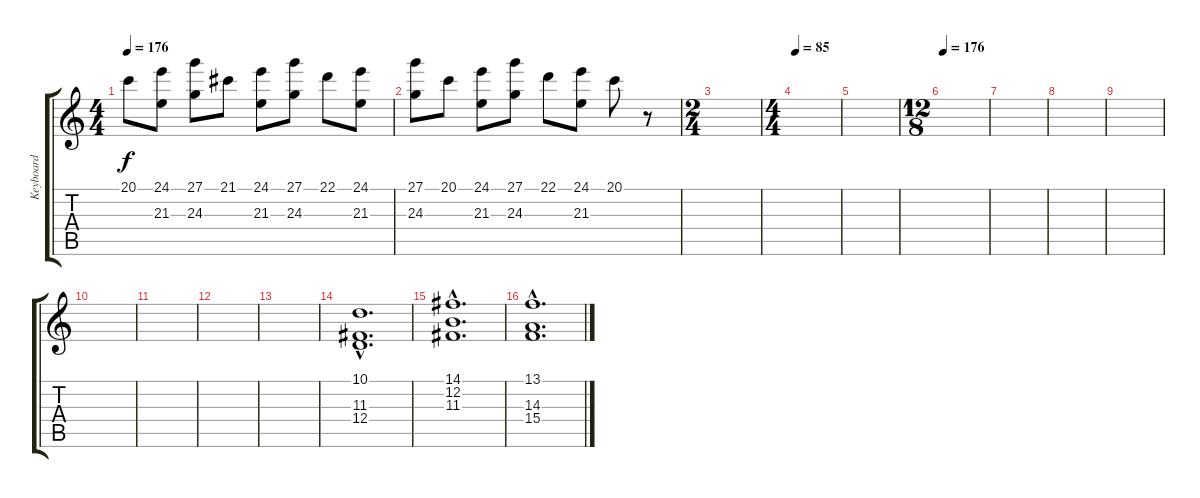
\track ("Keyboard" "Keyboard") {instrument stringensemble1}
\staff {score tabs}
\tuning (E4 B3 G3 D3 A2 E2) {hide}
\ts (4 4)
\tempo 176
\clef g2
\ks c
20.1.8{dy f} (24.1 21.3).8 (27.1 24.3).8 21.1.8 (24.1 21.3).8 (27.1 24.3).8 22.1.8 (24.1 21.3).8 |
(27.1 24.3).8 20.1.8 (24.1 21.3).8 (27.1 24.3).8 22.1.8 (24.1 21.3).8 20.1.8 r.8 |
\ts (2 4)
|
\ts (4 4)
\tempo 85
|
|
\ts (12 8)
\tempo 176
|
|
|
|
|
|
|
|
(10.1{hac} 11.3{hac} 12.4{hac}).1{d volume 9 instrument stringensemble2} |
(14.1{hac} 12.2{hac} 11.3{hac}).1{d} |
(13.1{hac} 14.3{hac} 15.4{hac}).1{d}
